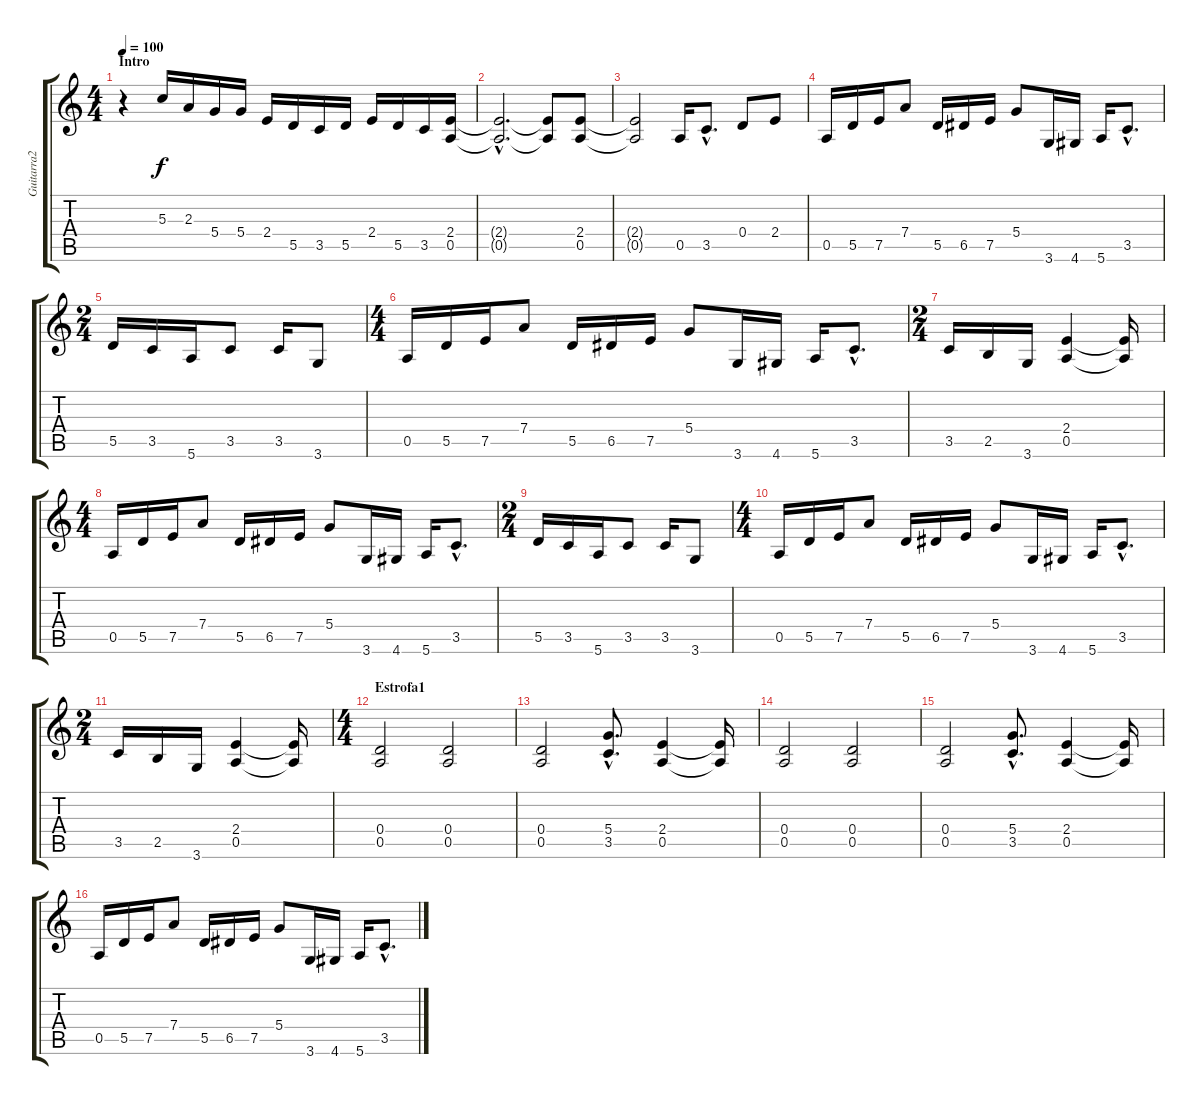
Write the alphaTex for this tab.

\track ("Guitarra2" "Guitarra2") {instrument distortionguitar}
\staff {score tabs}
\tuning (E4 B3 G3 D3 A2 E2) {hide}
\ts (4 4)
\section ("" "Intro")
\tempo 100
\clef g2
\ks c
r.4{dy f instrument distortionguitar} 5.3.16 2.3.16 5.4.16 5.4.16 2.4.16 5.5.16 3.5.16 5.5.16 2.4.16 5.5.16 3.5.16 (2.4 0.5).16 |
(2.4{hac t} 0.5{hac t}).2{d} (2.4{t} 0.5{t}).8 (2.4 0.5).8 |
(2.4{t} 0.5{t}).2 0.5.16 3.5{hac}.8{d} 0.4.8 2.4.8 |
0.5.16 5.5.16 7.5.16 7.4.8 5.5.16 6.5.16 7.5.16 5.4.8 3.6.16 4.6.16 5.6.16 3.5{hac}.8{d} |
\ts (2 4)
5.5.16 3.5.16 5.6.16 3.5.8 3.5.16 3.6.8 |
\ts (4 4)
0.5.16 5.5.16 7.5.16 7.4.8 5.5.16 6.5.16 7.5.16 5.4.8 3.6.16 4.6.16 5.6.16 3.5{hac}.8{d} |
\ts (2 4)
3.5.16 2.5.16 3.6.16 (2.4 0.5).4 (2.4{t} 0.5{t}).16 |
\ts (4 4)
0.5.16 5.5.16 7.5.16 7.4.8 5.5.16 6.5.16 7.5.16 5.4.8 3.6.16 4.6.16 5.6.16 3.5{hac}.8{d} |
\ts (2 4)
5.5.16 3.5.16 5.6.16 3.5.8 3.5.16 3.6.8 |
\ts (4 4)
0.5.16 5.5.16 7.5.16 7.4.8 5.5.16 6.5.16 7.5.16 5.4.8 3.6.16 4.6.16 5.6.16 3.5{hac}.8{d} |
\ts (2 4)
3.5.16 2.5.16 3.6.16 (2.4 0.5).4 (2.4{t} 0.5{t}).16 |
\ts (4 4)
\section ("" "Estrofa1")
(0.4 0.5).2 (0.4 0.5).2 |
(0.4 0.5).2 (5.4{hac} 3.5{hac}).8{d} (2.4 0.5).4 (2.4{t} 0.5{t}).16 |
(0.4 0.5).2 (0.4 0.5).2 |
(0.4 0.5).2 (5.4{hac} 3.5{hac}).8{d} (2.4 0.5).4 (2.4{t} 0.5{t}).16 |
0.5.16 5.5.16 7.5.16 7.4.8 5.5.16 6.5.16 7.5.16 5.4.8 3.6.16 4.6.16 5.6.16 3.5{hac}.8{d}
